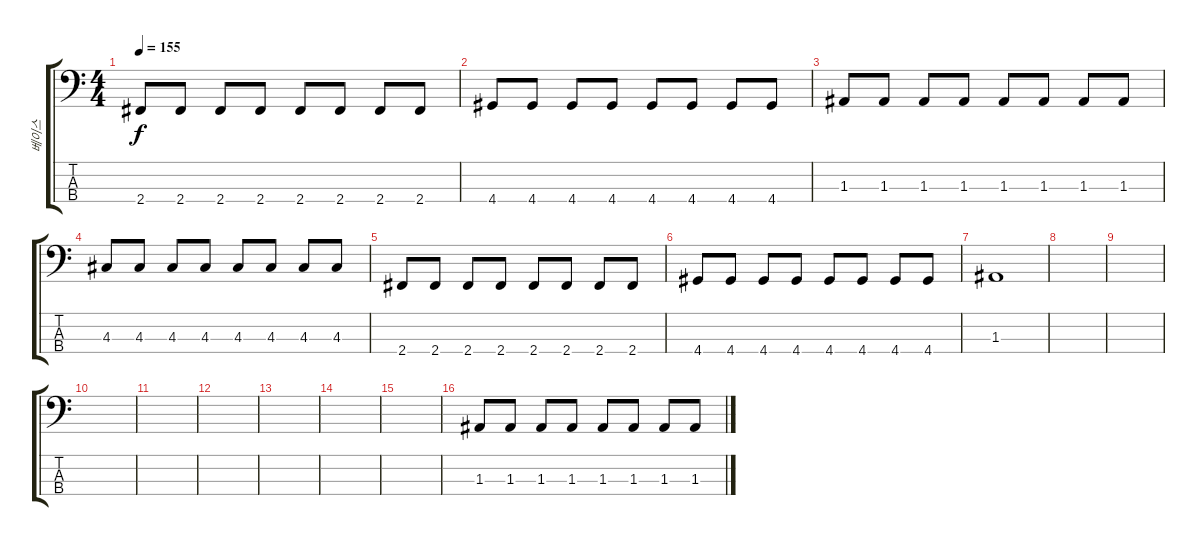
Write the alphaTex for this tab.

\track ("베이스" "베이스") {instrument electricbasspick}
\staff {score tabs}
\tuning (G2 D2 A1 E1) {hide}
\ts (4 4)
\tempo 155
\clef f4
\ks c
2.4.8{dy f} 2.4.8 2.4.8 2.4.8 2.4.8 2.4.8 2.4.8 2.4.8 |
4.4.8 4.4.8 4.4.8 4.4.8 4.4.8 4.4.8 4.4.8 4.4.8 |
1.3.8 1.3.8 1.3.8 1.3.8 1.3.8 1.3.8 1.3.8 1.3.8 |
4.3.8 4.3.8 4.3.8 4.3.8 4.3.8 4.3.8 4.3.8 4.3.8 |
2.4.8 2.4.8 2.4.8 2.4.8 2.4.8 2.4.8 2.4.8 2.4.8 |
4.4.8 4.4.8 4.4.8 4.4.8 4.4.8 4.4.8 4.4.8 4.4.8 |
1.3.1 |
|
|
|
|
|
|
|
|
1.3.8 1.3.8 1.3.8 1.3.8 1.3.8 1.3.8 1.3.8 1.3.8
